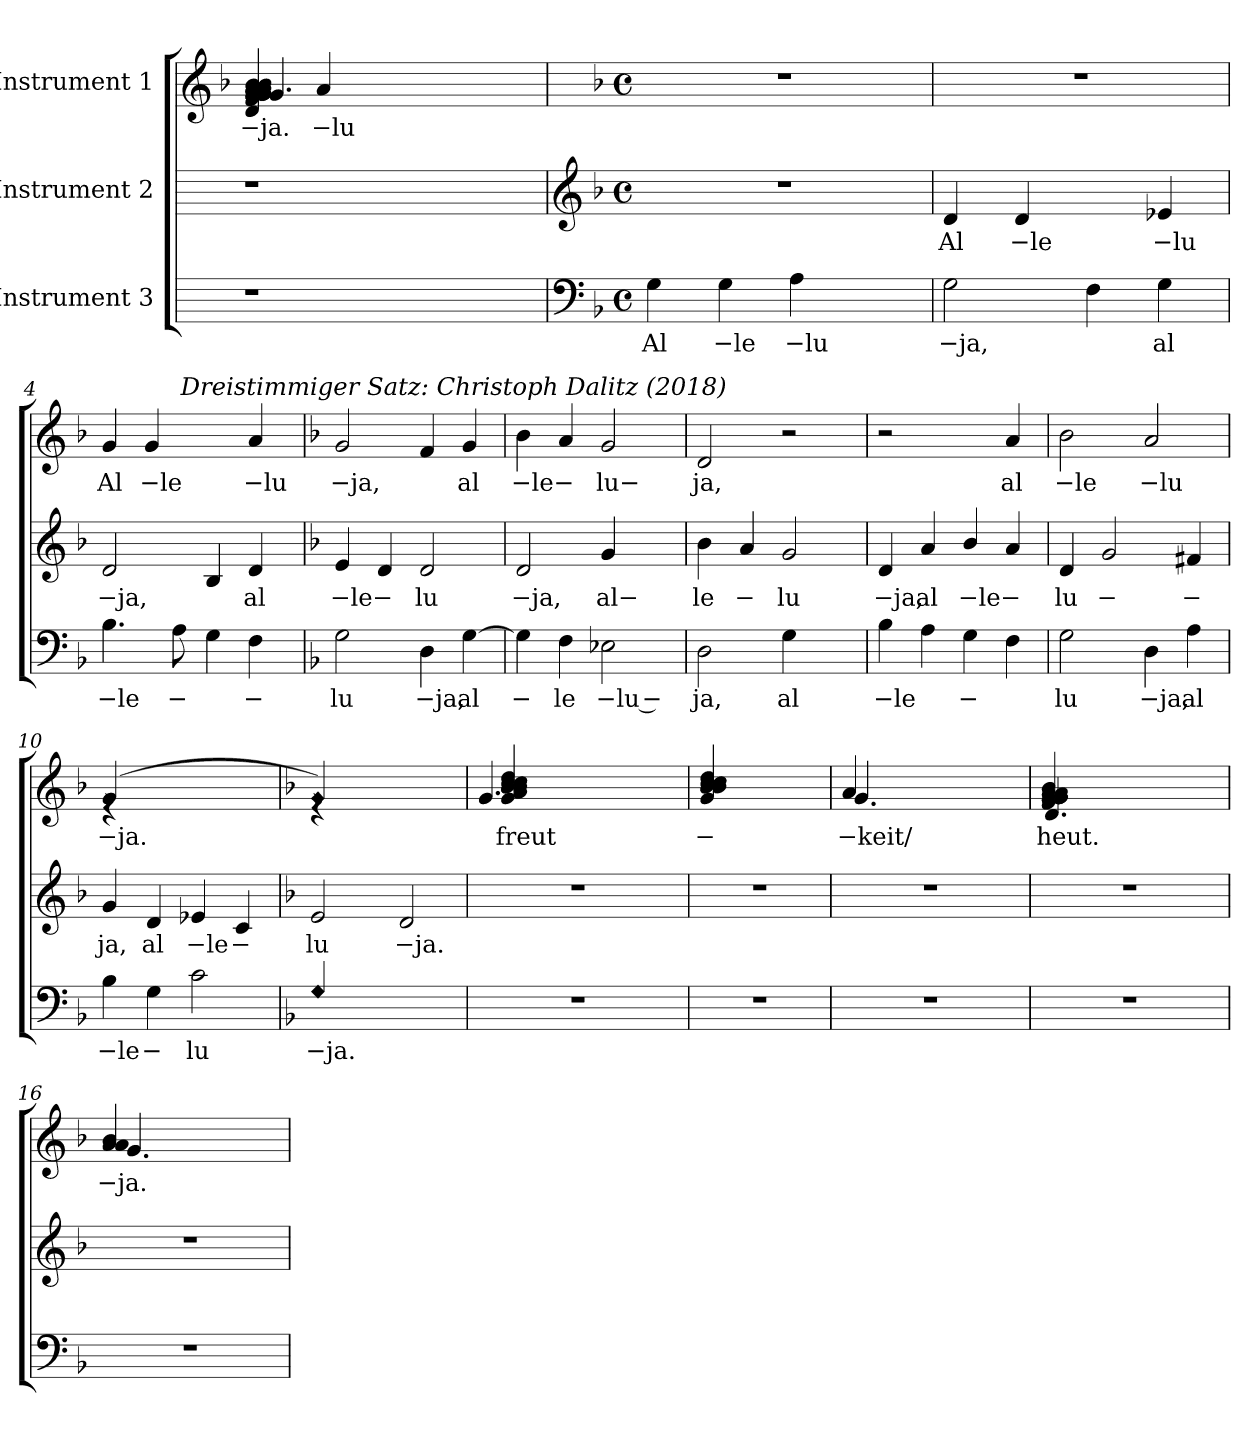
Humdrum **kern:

**kern	**text	**kern	**text	**kern	**text
*part3	*part3	*part2	*part2	*part1	*part1
*staff3	*staff3	*staff2	*staff2	*staff1	*staff1
*I"Instrument 3	*	*I"Instrument 2	*	*I"Instrument 1	*
!!LO:PB:g=z
*stria5	*	*stria5	*	*stria5	*
*	*	*	*	*clefG2	*
*	*	*	*	*k[b-]	*
*	*	*	*	*F:	*
=1	=1	=1	=1	=1	=1
!	!	!	!	!	!LO:LY:b:rj
*	*	*	*	*^	*
!	!	!	!	!	!	!LO:LY:b:rj
1r	.	1r	.	(<(<4g/ 4g/ 4a/ 4g/ 4f/ 4g/ 4b-/ 4a/ 4g/ 4d/ 4a/ 4b-/	4.g/	−ja.
!	!	!	!	!	!	!LO:LY:b:rj
.	.	.	.	4a/	.	−lu
.	.	.	.	.	2ryy	.
.	.	.	.	2ryy	.	.
.	.	.	.	.	8ryy	.
*	*	*	*	*v	*v	*
!!LO:LB:g=z
=2	=2	=2	=2	=2	=2
*clefF4	*	*clefG2	*	*	*
*k[b-]	*	*k[b-]	*	*	*
*F:	*	*F:	*	*	*
*M4/4	*	*M4/4	*	*M4/4	*
*met(c)	*	*met(c)	*	*met(c)	*
*	*	*	*	*^	*
!	!LO:LY:b:cj	!LO:N:vis=1	!	!LO:N:vis=1	!	!
*	*	*	*	*v	*v	*
4G\	Al	1r	.	1r	.
!	!LO:LY:b:rj	!	!	!	!
4G\	−le	.	.	.	.
!	!LO:LY:b:rj	!	!	!	!
4A\	−lu	.	.	.	.
4ryy	.	.	.	.	.
=3	=3	=3	=3	=3	=3
!	!LO:LY:b:rj	!	!LO:LY:b:cj	!	!
2G\	−ja,	4d/	Al	1r	.
!	!	!	!LO:LY:b:rj	!	!
.	.	4d/	−le	.	.
4F\	.	4ryy	.	.	.
!	!LO:LY:b:cj	!	!LO:LY:b:rj	!	!
4G\	al	4e-X/	−lu	.	.
=4	=4	=4	=4	=4	=4
!	!LO:LY:b:rj	!	!LO:LY:b:rj	!	!LO:LY:b:cj
*	*	*	*	*^	*
4.B-\	−le	2d/	−ja,	4g/	4ryy	Al
!	!	!	!	!	!	!LO:LY:b:rj
.	.	.	.	4g/	8ryy	−le
!	!LO:LY:b	!	!	!	!	!
8A\	−	.	.	.	64ryy	.
!	!	!	!	!	!LO:TX:a:i:t=Dreistimmiger Satz&colon; Christoph Dalitz (2018)	!
.	.	.	.	.	2ryy	.
4G\	.	4B-/	.	4ryy	.	.
!	!LO:LY:b	!	!LO:LY:b:cj	!	!	!LO:LY:b:rj
4F\	−	4d/	al	4a/	.	−lu
.	.	.	.	.	16..ryy	.
*	*	*	*	*v	*v	*
=5	=5	=5	=5	=5	=5
*	*	*k[b-]	*	*	*
*	*	*F:	*	*	*
*	*	*	*	*^	*
!	!LO:LY:b:cj	!	!LO:LY:b:rj	!	!	!LO:LY:b:rj
*	*	*	*	*v	*v	*
2G\	lu	4e/	−le	2g/	−ja,
!	!	!	!LO:LY:b	!	!
.	.	4d/	−	.	.
!	!LO:LY:b:rj	!	!LO:LY:b:cj	!	!
4D\	−ja,	2d/	lu	4f/	.
!	!LO:LY:b:cj	!	!	!	!LO:LY:b:cj
[>4G\	al	.	.	4g/	al
=6	=6	=6	=6	=6	=6
!	!LO:LY:b	!	!LO:LY:b:rj	!	!LO:LY:b:rj
4G\]	−	2d/	−ja,	4b-\	−le
!	!LO:LY:b:cj	!	!	!	!LO:LY:b
4F\	le	.	.	4a/	−
!	!LO:LY:b:rj	!	!LO:LY:b:cj	!	!LO:LY:b:cj
2E-X\	−lu −	4g/	al−	2g/	lu−
.	.	4ryy	.	.	.
!!LO:LB:g=z
=7	=7	=7	=7	=7	=7
!	!LO:LY:b:cj	!	!LO:LY:b:cj	!	!LO:LY:b:cj
2D\	ja,	4b-\	le	2d/	ja,
!	!	!	!LO:LY:b	!	!
.	.	4a/	−	.	.
!	!LO:LY:b:cj	!	!LO:LY:b:cj	!	!
4G\	al	2g/	lu	2r	.
4ryy	.	.	.	.	.
=8	=8	=8	=8	=8	=8
!	!LO:LY:b:rj	!	!LO:LY:b:rj	!	!
4B-\	−le	4d/	−ja,	2r	.
!	!	!	!LO:LY:b:cj	!	!
4A\	.	4a/	al	.	.
!	!LO:LY:b	!	!LO:LY:b:rj	!	!
4G\	−	4b-/	−le	4ryy	.
!	!	!	!LO:LY:b	!	!LO:LY:b:cj
4F\	.	4a/	−	4a/	al
=9	=9	=9	=9	=9	=9
!	!LO:LY:b:cj	!	!LO:LY:b:cj	!	!LO:LY:b:rj
2G\	lu	4d/	lu	2b-\	−le
!	!	!	!LO:LY:b	!	!
.	.	2g/	−	.	.
!	!LO:LY:b:rj	!	!	!	!LO:LY:b:rj
4D\	−ja,	.	.	2a/	−lu
!	!LO:LY:b:cj	!	!LO:LY:b	!	!
4A\	al	4f#X/	−	.	.
=10	=10	=10	=10	=10	=10
!	!LO:LY:b:rj	!	!LO:LY:b:cj	!LO:N:head=diamond	!LO:LY:b:rj
*	*	*	*	*^	*
4B-\	−le	4g/	ja,	(<4g/	4re	−ja.
!	!LO:LY:b	!	!LO:LY:b:cj	!	!	!
4G\	−	4d/	al	2.ryy	2.ryy	.
!	!LO:LY:b:cj	!	!LO:LY:b:rj	!	!	!
2c\	lu	4e-X/	−le	.	.	.
!	!	!	!LO:LY:b	!	!	!
.	.	4c/	−	.	.	.
=11	=11	=11	=11	=11	=11	=11
*	*	*k[b-]	*	*	*	*
*	*	*F:	*	*	*	*
!LO:N:head=diamond	!LO:LY:b:rj	!	!LO:LY:b:cj	!LO:N:head=diamond	!	!
4G/	−ja.	2e/	lu	4g/)	4re	.
2.ryy	.	.	.	2.ryy	2.ryy	.
!	!	!	!LO:LY:b:rj	!	!	!
.	.	2d/	−ja.	.	.	.
!!LO:LB:g=z	!!
=12	=12!	=12	=12!	=12!	=12!	=12!
!	!	!	!	!	!	!LO:LY:b:cj
!	!	!	!	!	!	!LO:LY:b:cj
1r	.	1r	.	(>(>4g/ 4b-/ 4cc/ 4dd/ 4cc/ 4b-/ 4cc/ 4b-/ 4a/	4.g/	freut
.	.	.	.	2ryy	.	.
.	.	.	.	.	2ryy	.
.	.	.	.	8ryy	.	.
.	.	.	.	8ryy	8ryy	.
=13	=13	=13	=13	=13	=13	=13
!	!	!	!	!	!	!LO:LY:b
*	*	*	*	*v	*v	*
1r	.	1r	.	(>(>4g/ 4b-/ 4cc/ 4dd/ 4cc/ 4b-/ 4cc/ 4b-/	−
.	.	.	.	2.ryy	.
!!LO:LB:g=z
=14	=14	=14	=14	=14	=14
!	!	!	!	!	!LO:LY:b:cj
*	*	*	*	*^	*
!	!	!	!	!	!	!LO:LY:b:rj
1r	.	1r	.	4a/	4.g/	−keit/
.	.	.	.	2ryy	.	.
.	.	.	.	.	2ryy	.
.	.	.	.	8ryy	.	.
.	.	.	.	8ryy	8ryy	.
=15	=15	=15	=15	=15	=15	=15
!	!	!	!	!	!	!LO:LY:b:cj
!	!	!	!	!	!	!LO:LY:b:cj
1r	.	1r	.	(<(<4g/ 4g/ 4a/ 4g/ 4f/ 4g/ 4b-/ 4a/ 4g/	4.d/	heut.
.	.	.	.	2ryy	.	.
.	.	.	.	.	2ryy	.
.	.	.	.	8ryy	.	.
.	.	.	.	8ryy	8ryy	.
=16	=16	=16	=16	=16	=16	=16
!	!	!	!	!	!	!LO:LY:b:rj
!	!	!	!	!	!	!LO:LY:b:rj
1r	.	1r	.	4a/ 4b-/ 4a/	4.g/	−ja.
.	.	.	.	2ryy	.	.
.	.	.	.	.	2ryy	.
.	.	.	.	8ryy	.	.
.	.	.	.	8ryy	8ryy	.
*	*	*	*	*v	*v	*
=	=	=	=	=	=
*-	*-	*-	*-	*-	*-
